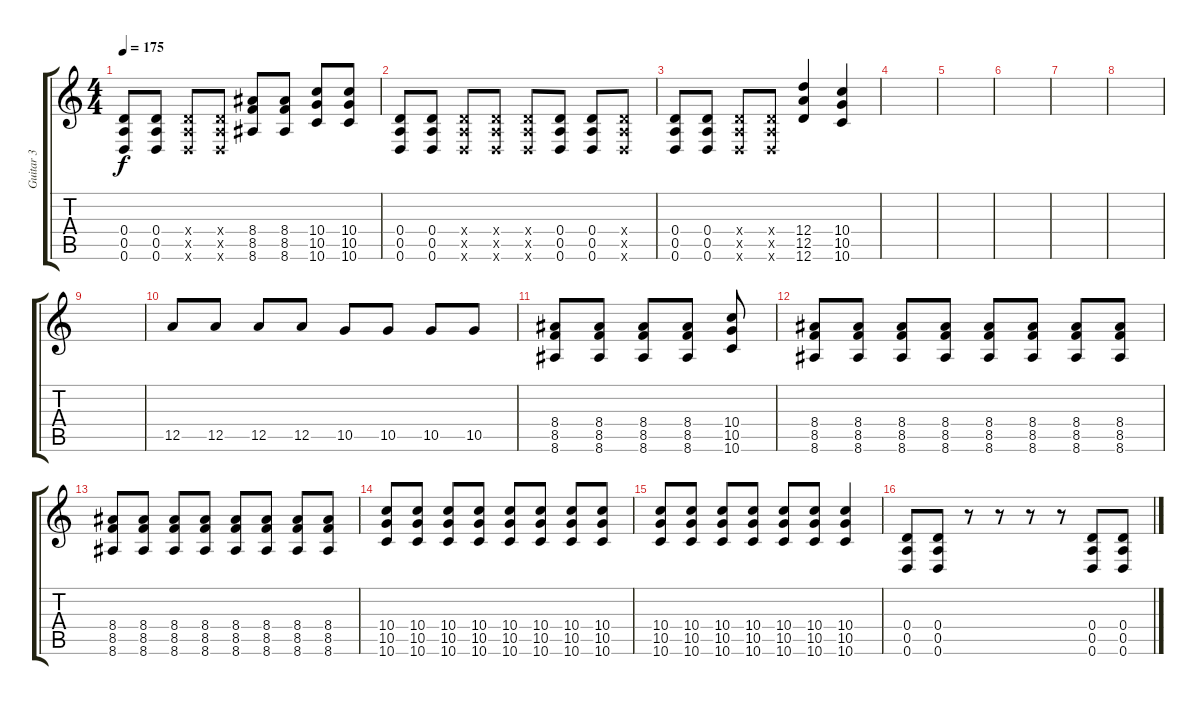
\track ("Guitar 3" "Guitar 3") {instrument distortionguitar}
\staff {score tabs}
\tuning (E4 B3 G3 D3 A2 D2) {hide}
\ts (4 4)
\tempo 175
\clef g2
\ks c
(0.4 0.5 0.6).8{dy f} (0.4 0.5 0.6).8 (0.4{x} 0.5{x} 0.6{x}).8 (0.4{x} 0.5{x} 0.6{x}).8 (8.4 8.5 8.6).8 (8.4 8.5 8.6).8 (10.4 10.5 10.6).8 (10.4 10.5 10.6).8 |
(0.4 0.5 0.6).8 (0.4 0.5 0.6).8 (0.4{x} 0.5{x} 0.6{x}).8 (0.4{x} 0.5{x} 0.6{x}).8 (0.4{x} 0.5{x} 0.6{x}).8 (0.4 0.5 0.6).8 (0.4 0.5 0.6).8 (0.4{x} 0.5{x} 0.6{x}).8 |
(0.4 0.5 0.6).8 (0.4 0.5 0.6).8 (0.4{x} 0.5{x} 0.6{x}).8 (0.4{x} 0.5{x} 0.6{x}).8 (12.4 12.5 12.6).4 (10.4 10.5 10.6).4 |
|
|
|
|
|
|
12.5.8 12.5.8 12.5.8 12.5.8 10.5.8 10.5.8 10.5.8 10.5.8 |
(8.4 8.5 8.6).8 (8.4 8.5 8.6).8 (8.4 8.5 8.6).8 (8.4 8.5 8.6).8 (10.4 10.5 10.6).8 |
(8.4 8.5 8.6).8 (8.4 8.5 8.6).8 (8.4 8.5 8.6).8 (8.4 8.5 8.6).8 (8.4 8.5 8.6).8 (8.4 8.5 8.6).8 (8.4 8.5 8.6).8 (8.4 8.5 8.6).8 |
(8.4 8.5 8.6).8 (8.4 8.5 8.6).8 (8.4 8.5 8.6).8 (8.4 8.5 8.6).8 (8.4 8.5 8.6).8 (8.4 8.5 8.6).8 (8.4 8.5 8.6).8 (8.4 8.5 8.6).8 |
(10.4 10.5 10.6).8 (10.4 10.5 10.6).8 (10.4 10.5 10.6).8 (10.4 10.5 10.6).8 (10.4 10.5 10.6).8 (10.4 10.5 10.6).8 (10.4 10.5 10.6).8 (10.4 10.5 10.6).8 |
(10.4 10.5 10.6).8 (10.4 10.5 10.6).8 (10.4 10.5 10.6).8 (10.4 10.5 10.6).8 (10.4 10.5 10.6).8 (10.4 10.5 10.6).8 (10.4 10.5 10.6).4 |
(0.4 0.5 0.6).8 (0.4 0.5 0.6).8 r.8 r.8 r.8 r.8 (0.4 0.5 0.6).8 (0.4 0.5 0.6).8
